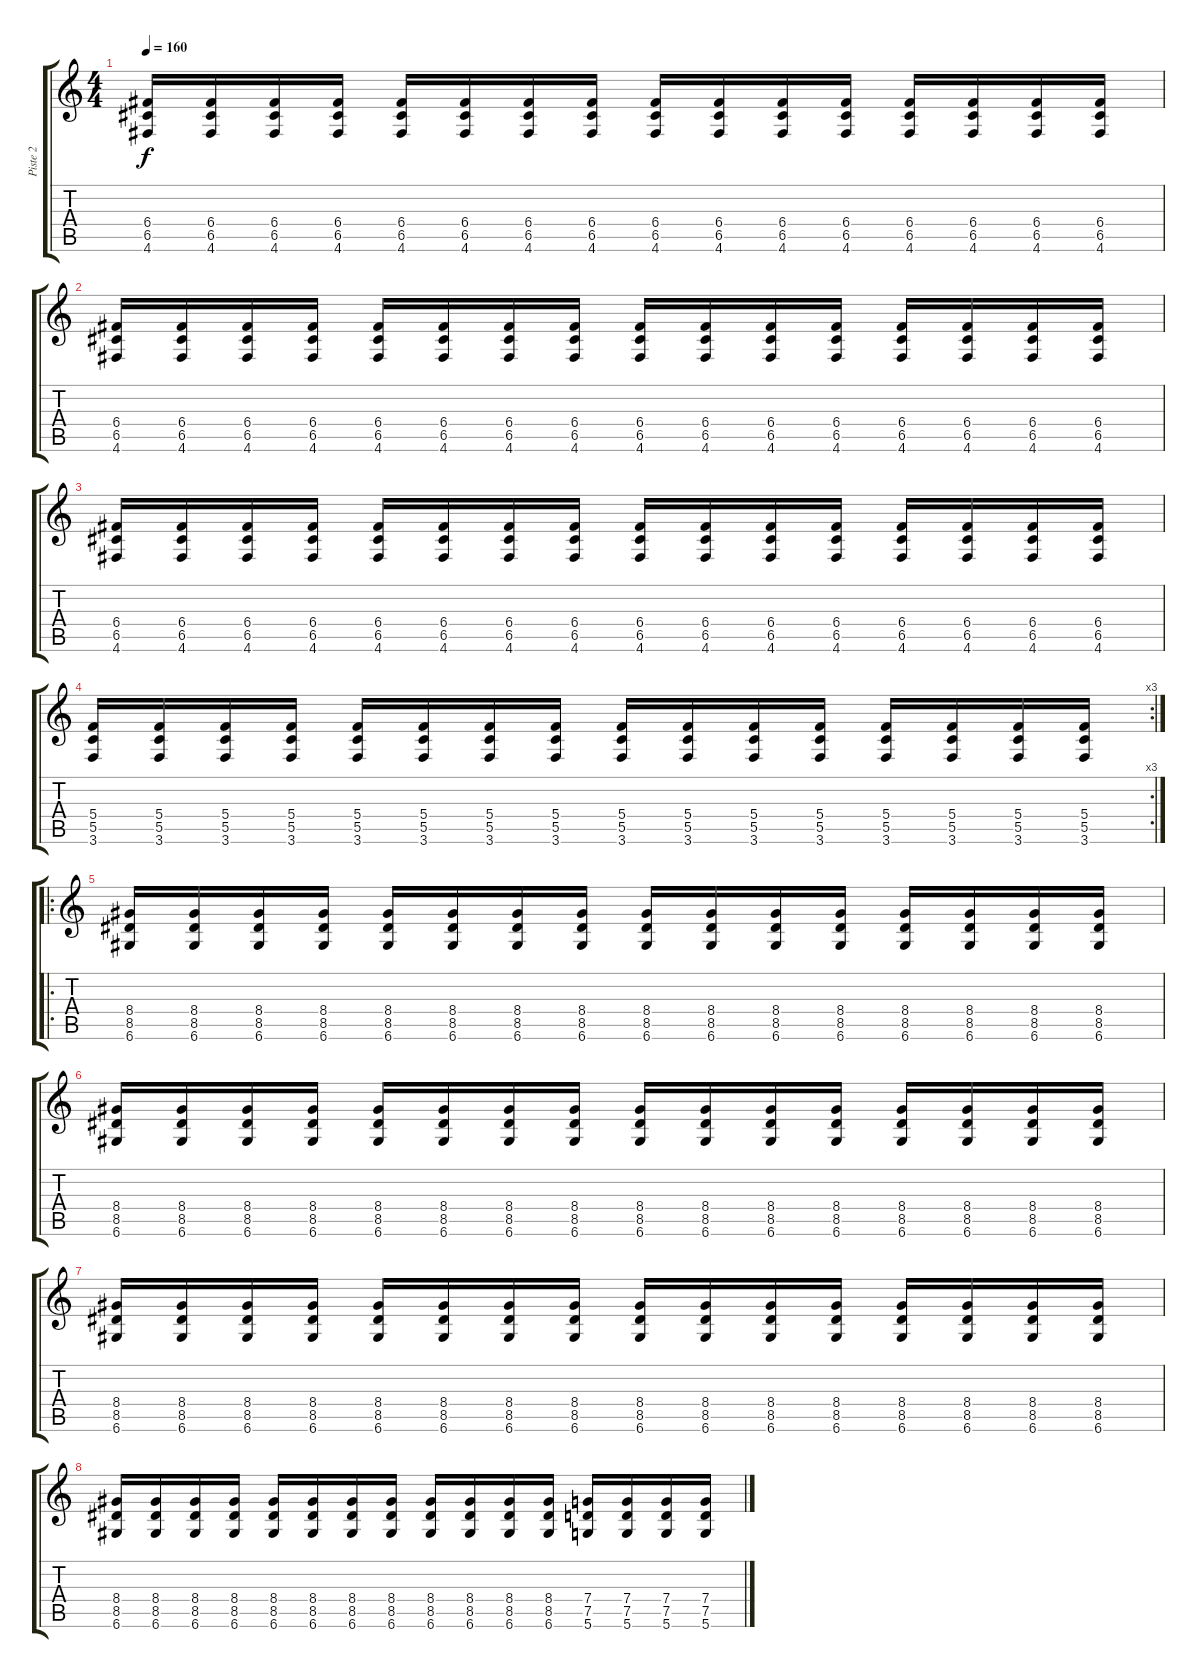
\track ("Piste 2" "Piste 2") {instrument overdrivenguitar}
\staff {score tabs}
\tuning (D4 A3 F3 C3 G2 D2) {hide}
\ts (4 4)
\tempo 160
\clef g2
\ks c
(6.4 6.5 4.6).16{dy f} (6.4 6.5 4.6).16 (6.4 6.5 4.6).16 (6.4 6.5 4.6).16 (6.4 6.5 4.6).16 (6.4 6.5 4.6).16 (6.4 6.5 4.6).16 (6.4 6.5 4.6).16 (6.4 6.5 4.6).16 (6.4 6.5 4.6).16 (6.4 6.5 4.6).16 (6.4 6.5 4.6).16 (6.4 6.5 4.6).16 (6.4 6.5 4.6).16 (6.4 6.5 4.6).16 (6.4 6.5 4.6).16 |
(6.4 6.5 4.6).16 (6.4 6.5 4.6).16 (6.4 6.5 4.6).16 (6.4 6.5 4.6).16 (6.4 6.5 4.6).16 (6.4 6.5 4.6).16 (6.4 6.5 4.6).16 (6.4 6.5 4.6).16 (6.4 6.5 4.6).16 (6.4 6.5 4.6).16 (6.4 6.5 4.6).16 (6.4 6.5 4.6).16 (6.4 6.5 4.6).16 (6.4 6.5 4.6).16 (6.4 6.5 4.6).16 (6.4 6.5 4.6).16 |
(6.4 6.5 4.6).16 (6.4 6.5 4.6).16 (6.4 6.5 4.6).16 (6.4 6.5 4.6).16 (6.4 6.5 4.6).16 (6.4 6.5 4.6).16 (6.4 6.5 4.6).16 (6.4 6.5 4.6).16 (6.4 6.5 4.6).16 (6.4 6.5 4.6).16 (6.4 6.5 4.6).16 (6.4 6.5 4.6).16 (6.4 6.5 4.6).16 (6.4 6.5 4.6).16 (6.4 6.5 4.6).16 (6.4 6.5 4.6).16 |
\rc 3
(5.4 5.5 3.6).16 (5.4 5.5 3.6).16 (5.4 5.5 3.6).16 (5.4 5.5 3.6).16 (5.4 5.5 3.6).16 (5.4 5.5 3.6).16 (5.4 5.5 3.6).16 (5.4 5.5 3.6).16 (5.4 5.5 3.6).16 (5.4 5.5 3.6).16 (5.4 5.5 3.6).16 (5.4 5.5 3.6).16 (5.4 5.5 3.6).16 (5.4 5.5 3.6).16 (5.4 5.5 3.6).16 (5.4 5.5 3.6).16 |
\ro
(8.4 8.5 6.6).16 (8.4 8.5 6.6).16 (8.4 8.5 6.6).16 (8.4 8.5 6.6).16 (8.4 8.5 6.6).16 (8.4 8.5 6.6).16 (8.4 8.5 6.6).16 (8.4 8.5 6.6).16 (8.4 8.5 6.6).16 (8.4 8.5 6.6).16 (8.4 8.5 6.6).16 (8.4 8.5 6.6).16 (8.4 8.5 6.6).16 (8.4 8.5 6.6).16 (8.4 8.5 6.6).16 (8.4 8.5 6.6).16 |
(8.4 8.5 6.6).16 (8.4 8.5 6.6).16 (8.4 8.5 6.6).16 (8.4 8.5 6.6).16 (8.4 8.5 6.6).16 (8.4 8.5 6.6).16 (8.4 8.5 6.6).16 (8.4 8.5 6.6).16 (8.4 8.5 6.6).16 (8.4 8.5 6.6).16 (8.4 8.5 6.6).16 (8.4 8.5 6.6).16 (8.4 8.5 6.6).16 (8.4 8.5 6.6).16 (8.4 8.5 6.6).16 (8.4 8.5 6.6).16 |
(8.4 8.5 6.6).16 (8.4 8.5 6.6).16 (8.4 8.5 6.6).16 (8.4 8.5 6.6).16 (8.4 8.5 6.6).16 (8.4 8.5 6.6).16 (8.4 8.5 6.6).16 (8.4 8.5 6.6).16 (8.4 8.5 6.6).16 (8.4 8.5 6.6).16 (8.4 8.5 6.6).16 (8.4 8.5 6.6).16 (8.4 8.5 6.6).16 (8.4 8.5 6.6).16 (8.4 8.5 6.6).16 (8.4 8.5 6.6).16 |
(8.4 8.5 6.6).16 (8.4 8.5 6.6).16 (8.4 8.5 6.6).16 (8.4 8.5 6.6).16 (8.4 8.5 6.6).16 (8.4 8.5 6.6).16 (8.4 8.5 6.6).16 (8.4 8.5 6.6).16 (8.4 8.5 6.6).16 (8.4 8.5 6.6).16 (8.4 8.5 6.6).16 (8.4 8.5 6.6).16 (7.4 7.5 5.6).16 (7.4 7.5 5.6).16 (7.4 7.5 5.6).16 (7.4 7.5 5.6).16
